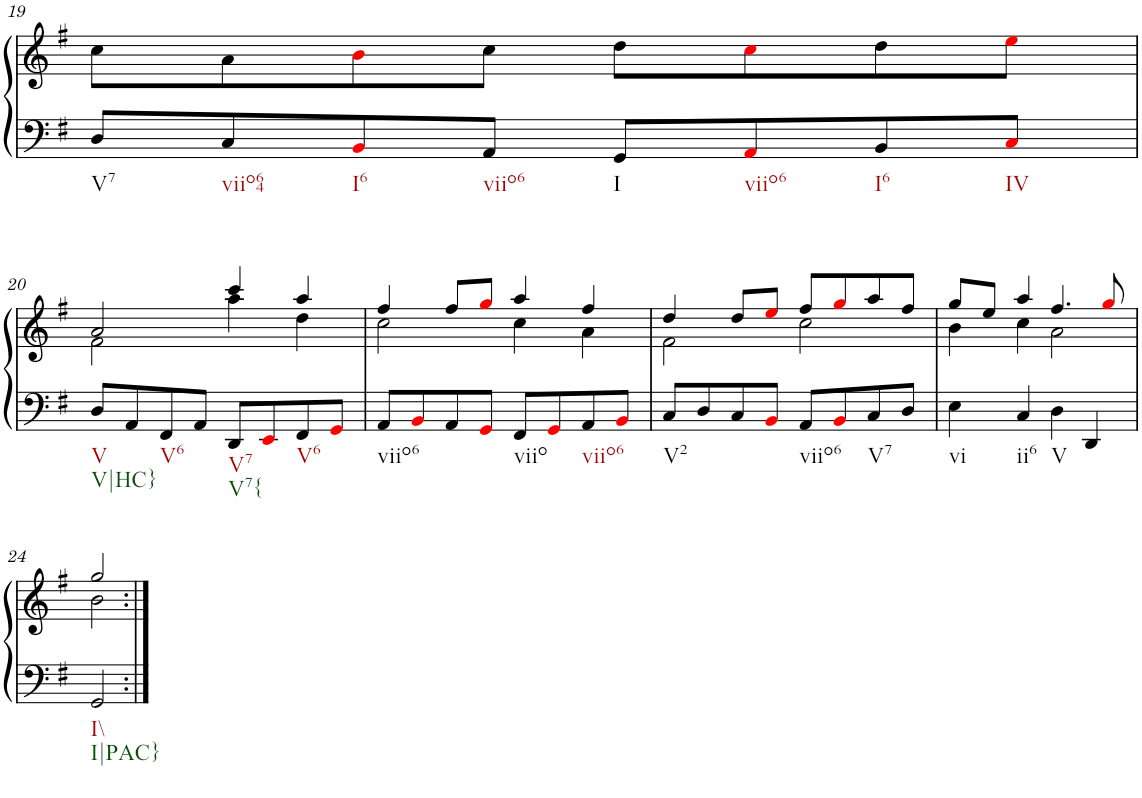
**kern	**kern
*part1	*part1
*staff2	*staff1
*I"Klavier linke Hand	*
!!LO:PB:g=z
*clefF4	*clefG2
*k[f#]	*k[f#]
*M2/2	*M2/2
=19	=19
*	*^
!LO:TX:b:t=V7	!	!
8D/L	1ryy	8cc\L
!LO:TX:b:t=viio64	!	!
8C/	.	8a\
!LO:TX:b:t=I6	!	!
8BBi/	.	8bi\
!LO:TX:b:t=viio6	!	!
8AA/J	.	8cc\J
!LO:TX:b:t=I	!	!
8GG/L	.	8dd\L
!LO:TX:b:t=viio6	!	!
8AAi/	.	8cci\
!LO:TX:b:t=I6	!	!
8BB/	.	8dd\
!LO:TX:b:t=IV	!	!
8Ci/J	.	8eei\J
!!LO:LB:g=z	!!
=20	=20	=20
!LO:TX:b:t=V	!	!
!LO:TX:b:t=V|HC}	!	!
8D/L	2a/	2f#\
8AA/	.	.
!LO:TX:b:t=V6	!	!
8FF#/	.	.
8AA/J	.	.
!LO:TX:b:t=V7	!	!
!LO:TX:b:t=V7{	!	!
8DD/L	4ccc/	4aa\
8EEi/	.	.
!LO:TX:b:t=V6	!	!
8FF#/	4aa/	4dd\
8GGi/J	.	.
=21	=21	=21
!LO:TX:b:t=viio6	!	!
8AA/L	4ff#/	2cc\
8BBi/	.	.
8AA/	8ff#/L	.
8GGi/J	8ggi/J	.
!LO:TX:b:t=viio	!	!
8FF#/L	4aa/	4cc\
8GGi/	.	.
!LO:TX:b:t=viio6	!	!
8AA/	4ff#/	4a\
8BBi/J	.	.
=22	=22	=22
!LO:TX:b:t=V2	!	!
8C/L	4dd/	2f#\
8D/	.	.
8C/	8dd/L	.
8BBi/J	8eei/J	.
!LO:TX:b:t=viio6	!	!
8AA/L	8ff#/L	2cc\
8BBi/	8ggi/	.
!LO:TX:b:t=V7	!	!
8C/	8aa/	.
8D/J	8ff#/J	.
=23	=23	=23
!LO:TX:b:t=vi	!	!
4E\	8gg/L	4b\
.	8ee/J	.
!LO:TX:b:t=ii6	!	!
4C/	4aa/	4cc\
!LO:TX:b:t=V	!	!
4D\	4.ff#/	2a\
4DD/	.	.
.	8ggi/	.
!!LO:LB:g=z	!!
=24	=24	=24
!LO:TX:b:t=I\\	!	!
!LO:TX:b:t=I|PAC}	!	!
2GG/	2gg/	2b\
*	*v	*v
=:|!	=:|!
*-	*-
